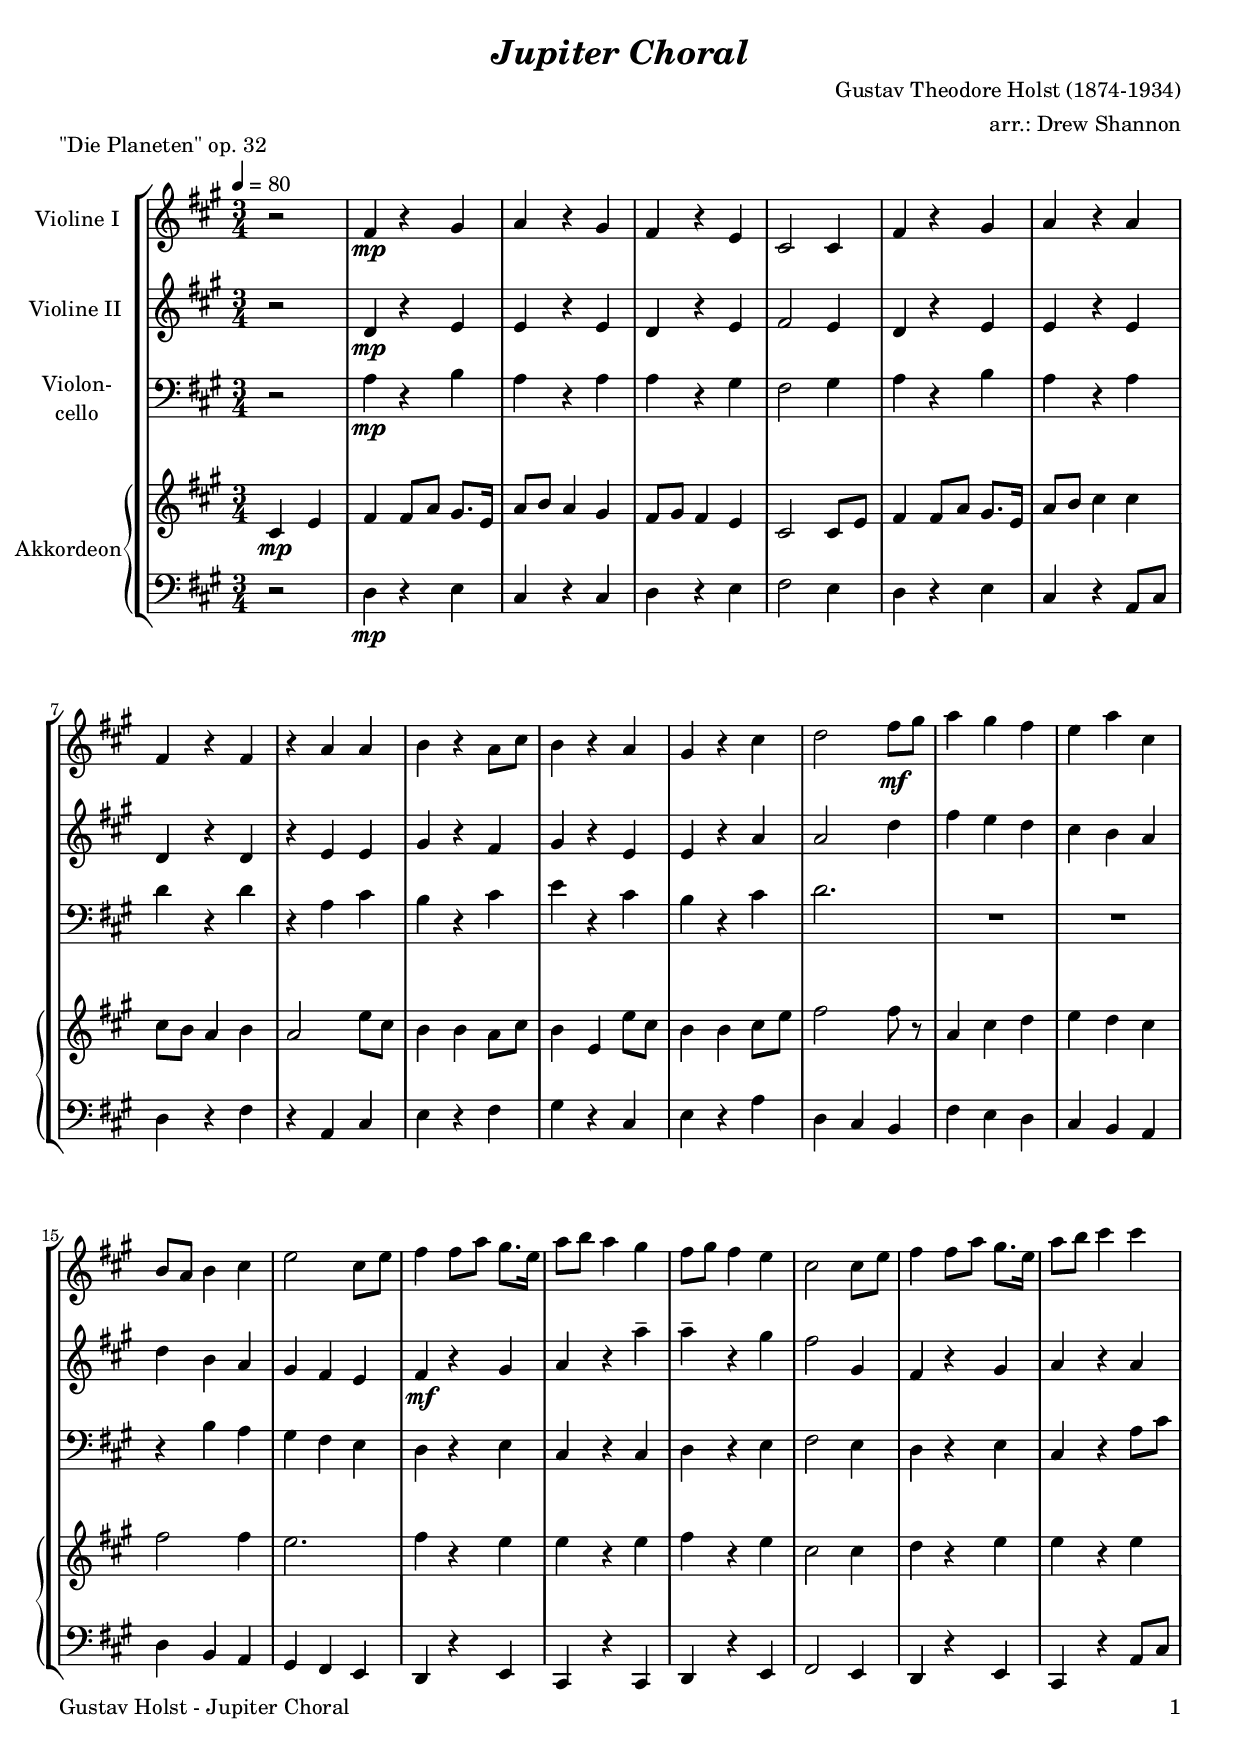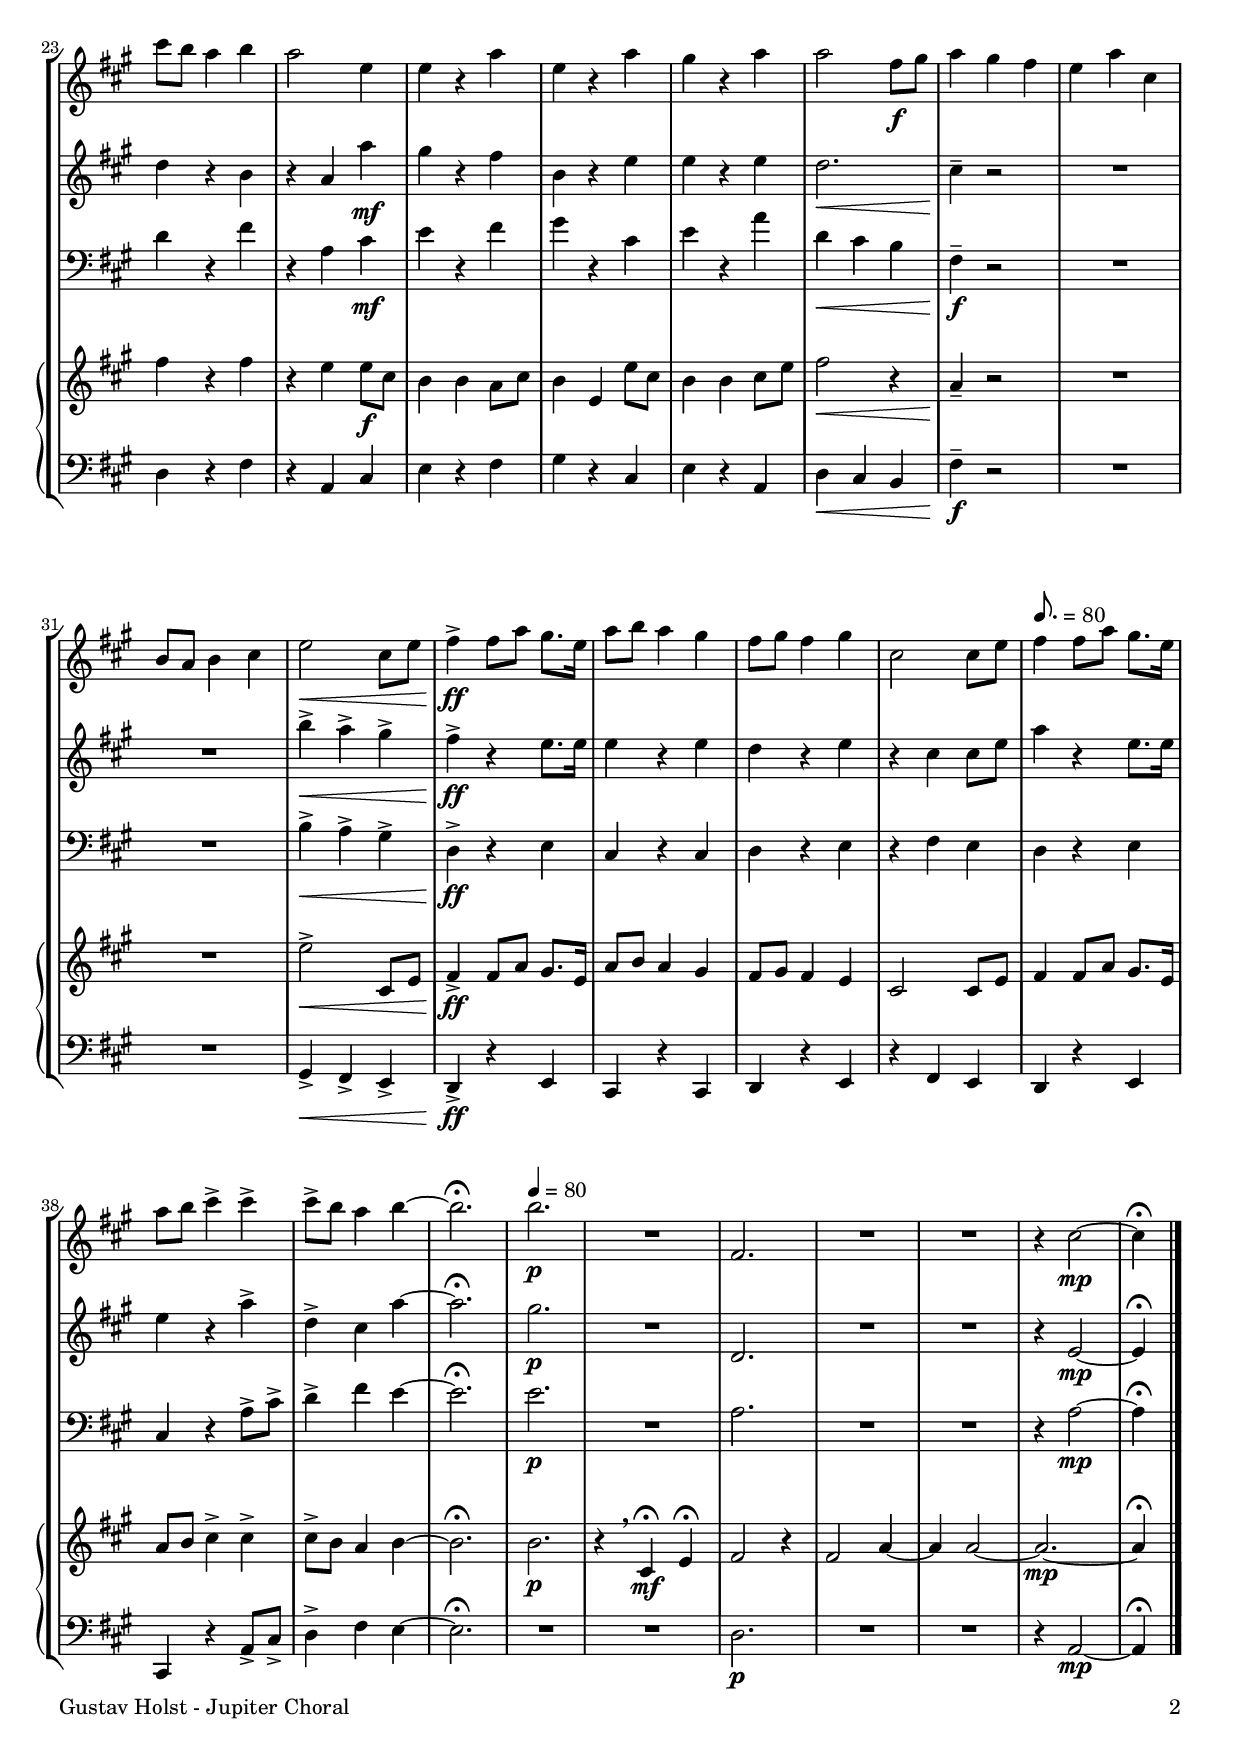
\version "2.24.3"
\include "deutsch.ly"

#(set-global-staff-size 18.5)

\header {
  title       = \markup \bold \italic "Jupiter Choral"
  composer    = "Gustav Theodore Holst (1874-1934)"
  arranger    = "arr.: Drew Shannon"
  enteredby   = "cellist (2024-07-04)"
  piece       = "\"Die Planeten\" op. 32"
}

voiceconsts = {
  \key f \major
  \time 3/4
  \numericTimeSignature
  \compressEmptyMeasures
% Set default beaming for all staves
%  \set Timing.beamExceptions = #'()
%  \set Timing.baseMoment     = #(ly:make-moment 1 4)
%  \set Timing.beatStructure  = #'(1 1 2)
  \tempo 4=80
}

mipz = "pizzicato strings"
mivl = "violin"
miba = "cello"
% mikl = "bright acoustic"
% mikl = "church organ"
mikl = "concertina"

rit = \mark \markup \box \italic "rit."
boxa = \tempo 8.=80
boxb = \tempo 4=80

va = \relative c' {
  \voiceconsts

  \partial 2 r2
  d4\mp r e
  f r e
  d r c
  a2 a4
  d r e
  f r f

  d r d
  r f f
  g r f8 a
  g4 r f
  e r a
  b2 d8\mf e
  f4 e d
  c f a,
  g8 f g4 a

  c2 a8 c
  d4 d8 f e8. c16
  f8 g f4 e
  d8 e d4 c
  a2 a8 c
  d4 d8 f e8. c16
  f8 g a4 a
  a8 g f4 g

  f2 c4 c
  r f
  c r f
  e r f
  f2 d8\f e
  f4 e d
  c f a,
  g8 f g4 a
  c2\< a8 c

  d4->\!\ff d8 f e8. c16
  f8 g f4 e
  d8 e d4 e
  a,2 a8 c \boxa
  d4 d8 f e8. c16
  f8 g a4-> a->
  a8-> g f4 g~
  g2.\fermata \boxb

  g\p
  R
  d,
  R2.*2
  r4 a'2~\mp
  \partial 4 a4\fermata \bar "|."
}

vb = \relative c' {
  \voiceconsts

  \partial 2 r2
  b4\mp r c
  c r c
  b r c
  d2 c4
  b r c
  c r c

  b r b
  r c c
  e r d
  e r c
  c r f
  f2 b4
  d c b
  a g f
  b g f

  e d c
  d\mf r e
  f r f'--
  f-- r e
  d2 e,4
  d r e
  f r f
  b r g

  r f f'\mf
  e r d
  g, r c
  c r c
  b2.\<
  a4--\! r2
  R2.*2
  g'4->\< f-> e->

  d->\!\ff r c8. c16
  c4 r c
  b r c
  r a a8 c \boxa
  f4 r c8. c16
  c4 r f->
  b,-> a f'~
  f2.\fermata \boxb

  e\p
  R
  b,
  R2.*2
  r4 c2~\mp
  \partial 4 c4\fermata \bar "|."
}

vc = \relative c {
  \voiceconsts
  \clef "bass"

  \partial 2 r2
  f4\mp r g
  f r f
  f r e
  d2 e4
  f r g
  f r f

  b r b
  r f a
  g r a
  c r a
  g r a
  b2.
  R2.*2
  r4 g f

  e d c
  b r c
  a r a
  b r c
  d2 c4
  b r c
  a r f'8 a
  b4 r d

  r f, a\mf
  c r d
  e r a,
  c r f
  b,\< a g
  d--\!\f r2
  R2.*2
  g4->\< f-> e->

  b->\!\ff r c
  a r a
  b r c
  r d c \boxa
  b r c
  a r f'8-> a->
  b4-> d c~
  c2.\fermata \boxb

  c\p
  R
  f,
  R2.*2
  r4 f2~\mp
  \partial 4 f4\fermata \bar "|."
}

vd = \relative c' {
  \voiceconsts

  \partial 2 a\mp c
  d d8 f e8. c16
  f8 g f4 e
  d8 e d4 c
  a2 a8 c
  d4 d8 f e8. c16
  f8 g a4 a

  a8 g f4 g
  f2 c'8 a
  g4 g f8 a
  g4 c, c'8 a
  g4 g a8 c
  d2 d8 r
  f,4 a b
  c b a
  d2 d4

  c2.
  d4 r c
  c r c
  d r c
  a2 a4
  b r c
  c r c
  d r d

  r c c8\f a
  g4 g f8 a
  g4 c, c'8 a
  g4 g a8 c
  d2\< r4
  f,--\! r2
  R2.*2
  c'2->\< a,8 c

  d4->\!\ff d8 f e8. c16
  f8 g f4 e
  d8 e d4 c
  a2 a8 c \boxa
  d4 d8 f e8. c16
  f8 g a4-> a->
  a8-> g f4 g~
  g2.\fermata \boxb

  g\p
  r4 \breathe a,\fermata\mf c\fermata
  d2 r4
  d2 f4~
  f f2~
  f2.~\mp
  \partial 4 f4\fermata \bar "|."
}

ve = \relative c {
  \voiceconsts
  \clef "bass"

  \partial 2 r2
  b4\mp r c
  a r a
  b r c
  d2 c4
  b r c
  a r f8 a

  b4 r d
  r f, a
  c r d
  e r a,
  c r f
  b, a g
  d' c b
  a g f
  b g f

  e d c
  b r c
  a r a
  b r c
  d2 c4
  b r c
  a r f'8 a
  b4 r d

  r f, a
  c r d
  e r a,
  c r f,
  b\< a g
  d'--\!\f r2
  R2.*2
  e,4->\< d-> c->
  
  b->\!\ff r c
  a r a
  b r c
  r d c \boxa
  b r c
  a r f'8-> a->
  b4-> d c~
  c2.\fermata \boxb

  R2.*2
  b2.\p
  R2.*2
  r4 f2~\mp
  \partial 4 f4\fermata \bar "|."
}


music = \new StaffGroup <<
  \new Staff {
    \set Staff.midiInstrument = \mivl
    \set Staff.instrumentName = \markup \center-column { "Violine I" }
    \transpose f a { \va }
  }

  \new Staff {
    \set Staff.midiInstrument = \mivl
    \set Staff.instrumentName = \markup \center-column { "Violine II" }
    \transpose f a { \vb }
  }

  \new Staff {
    \set Staff.midiInstrument = \miba
    \set Staff.instrumentName = \markup \center-column { "Violon-" "cello" }
    \transpose f a { \vc }
  }

  \new PianoStaff <<
    \set PianoStaff.midiInstrument = \mikl
    \set PianoStaff.instrumentName = \markup \center-column { "Akkordeon" }
    <<
      \new Staff {
	\transpose f a { \vd }
      }
      
      %    \new Dynamics \vdy
      
      \new Staff {
	\transpose f a { \ve }
      }
    >>  
  >>
>>

\book {
  \paper {
    print-page-number = ##t
    print-first-page-number = ##t
    ragged-last-bottom = ##f
    oddHeaderMarkup = \markup \null
    evenHeaderMarkup = \markup \null
    oddFooterMarkup = \markup {
      \fill-line {
        \if \should-print-page-number
        "Gustav Holst - Jupiter Choral" \fromproperty #'page:page-number-string
      }
    }
    evenFooterMarkup = \oddFooterMarkup
  } \score {
    \music
    \layout {}
  }

  \score {
    \unfoldRepeats \music

    \midi {
      \context {
        \Score
      }
    }
  }
}
